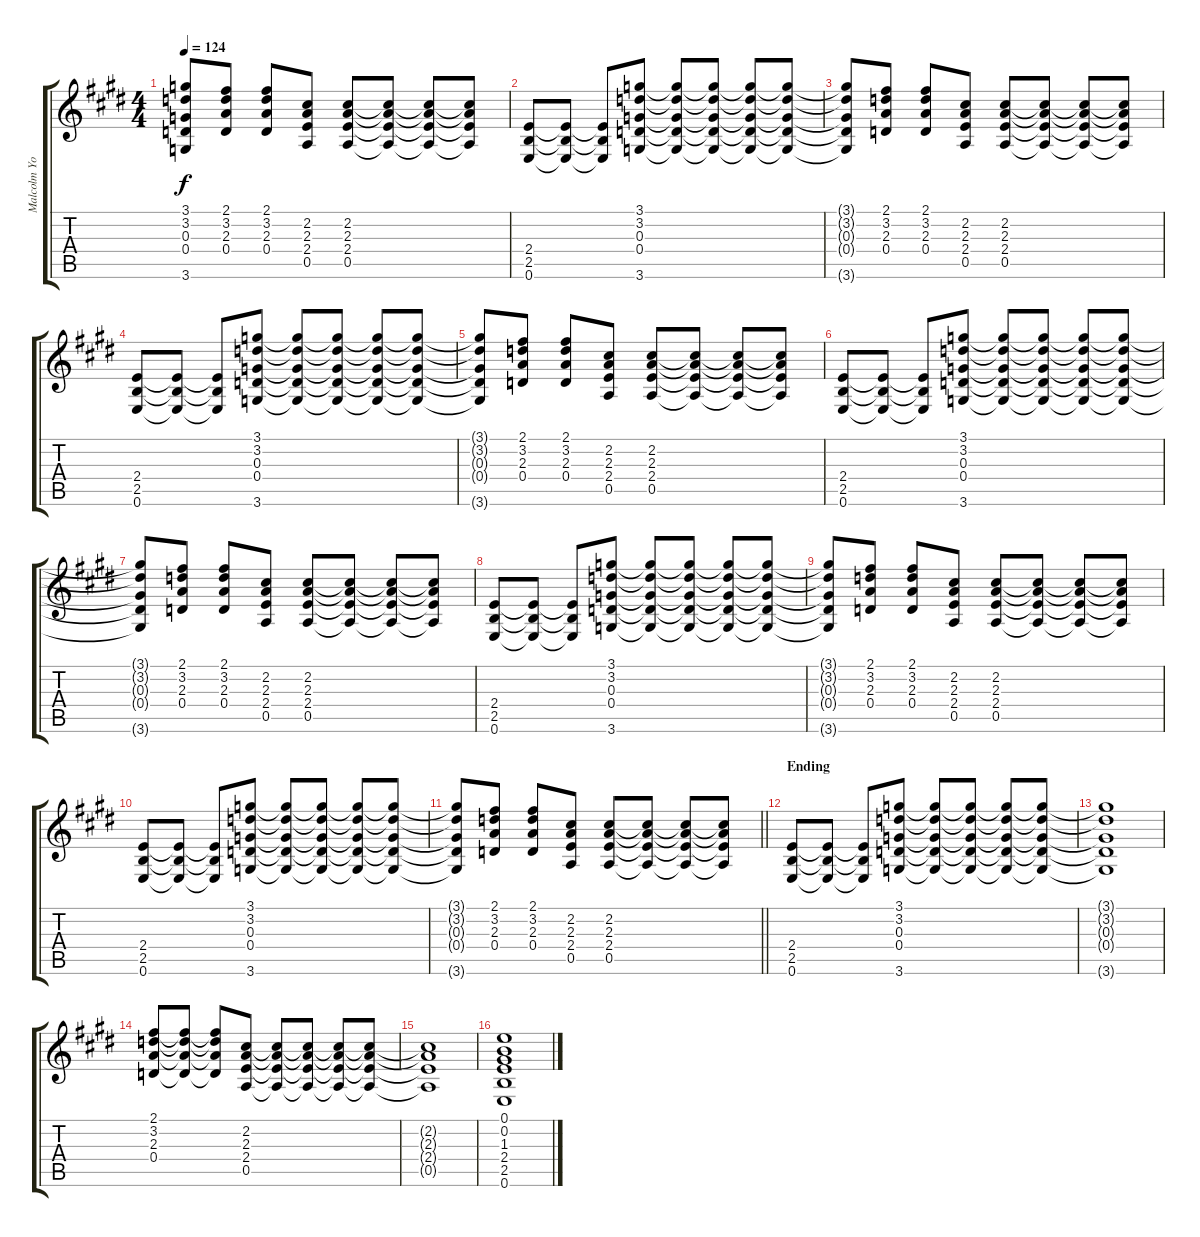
\track ("Malcolm Young (Rhythm Guitar)" "Malcolm Yo") {instrument overdrivenguitar}
\staff {score tabs}
\tuning (E4 B3 G3 D3 A2 E2) {hide}
\ts (4 4)
\tempo 124
\clef g2
\ks e
(3.1{t} 3.2{t} 0.3{t} 0.4{t} 3.6{t}).8{dy f} (2.1 3.2 2.3 0.4).8 (2.1 3.2 2.3 0.4).8 (2.2 2.3 2.4 0.5).8 (2.2 2.3 2.4 0.5).8 (2.2{t} 2.3{t} 2.4{t} 0.5{t}).8 (2.2{t} 2.3{t} 2.4{t} 0.5{t}).8 (2.2{t} 2.3{t} 2.4{t} 0.5{t}).8 |
(2.4 2.5 0.6).8 (2.4{t} 2.5{t} 0.6{t}).8 (2.4{t} 2.5{t} 0.6{t}).8 (3.1 3.2 0.3 0.4 3.6).8 (3.1{t} 3.2{t} 0.3{t} 0.4{t} 3.6{t}).8 (3.1{t} 3.2{t} 0.3{t} 0.4{t} 3.6{t}).8 (3.1{t} 3.2{t} 0.3{t} 0.4{t} 3.6{t}).8 (3.1{t} 3.2{t} 0.3{t} 0.4{t} 3.6{t}).8 |
(3.1{t} 3.2{t} 0.3{t} 0.4{t} 3.6{t}).8 (2.1 3.2 2.3 0.4).8 (2.1 3.2 2.3 0.4).8 (2.2 2.3 2.4 0.5).8 (2.2 2.3 2.4 0.5).8 (2.2{t} 2.3{t} 2.4{t} 0.5{t}).8 (2.2{t} 2.3{t} 2.4{t} 0.5{t}).8 (2.2{t} 2.3{t} 2.4{t} 0.5{t}).8 |
(2.4 2.5 0.6).8 (2.4{t} 2.5{t} 0.6{t}).8 (2.4{t} 2.5{t} 0.6{t}).8 (3.1 3.2 0.3 0.4 3.6).8 (3.1{t} 3.2{t} 0.3{t} 0.4{t} 3.6{t}).8 (3.1{t} 3.2{t} 0.3{t} 0.4{t} 3.6{t}).8 (3.1{t} 3.2{t} 0.3{t} 0.4{t} 3.6{t}).8 (3.1{t} 3.2{t} 0.3{t} 0.4{t} 3.6{t}).8 |
(3.1{t} 3.2{t} 0.3{t} 0.4{t} 3.6{t}).8 (2.1 3.2 2.3 0.4).8 (2.1 3.2 2.3 0.4).8 (2.2 2.3 2.4 0.5).8 (2.2 2.3 2.4 0.5).8 (2.2{t} 2.3{t} 2.4{t} 0.5{t}).8 (2.2{t} 2.3{t} 2.4{t} 0.5{t}).8 (2.2{t} 2.3{t} 2.4{t} 0.5{t}).8 |
(2.4 2.5 0.6).8{volume 13 balance 8} (2.4{t} 2.5{t} 0.6{t}).8 (2.4{t} 2.5{t} 0.6{t}).8 (3.1 3.2 0.3 0.4 3.6).8 (3.1{t} 3.2{t} 0.3{t} 0.4{t} 3.6{t}).8 (3.1{t} 3.2{t} 0.3{t} 0.4{t} 3.6{t}).8 (3.1{t} 3.2{t} 0.3{t} 0.4{t} 3.6{t}).8 (3.1{t} 3.2{t} 0.3{t} 0.4{t} 3.6{t}).8 |
(3.1{t} 3.2{t} 0.3{t} 0.4{t} 3.6{t}).8 (2.1 3.2 2.3 0.4).8 (2.1 3.2 2.3 0.4).8 (2.2 2.3 2.4 0.5).8 (2.2 2.3 2.4 0.5).8 (2.2{t} 2.3{t} 2.4{t} 0.5{t}).8 (2.2{t} 2.3{t} 2.4{t} 0.5{t}).8 (2.2{t} 2.3{t} 2.4{t} 0.5{t}).8 |
(2.4 2.5 0.6).8 (2.4{t} 2.5{t} 0.6{t}).8 (2.4{t} 2.5{t} 0.6{t}).8 (3.1 3.2 0.3 0.4 3.6).8 (3.1{t} 3.2{t} 0.3{t} 0.4{t} 3.6{t}).8 (3.1{t} 3.2{t} 0.3{t} 0.4{t} 3.6{t}).8 (3.1{t} 3.2{t} 0.3{t} 0.4{t} 3.6{t}).8 (3.1{t} 3.2{t} 0.3{t} 0.4{t} 3.6{t}).8 |
(3.1{t} 3.2{t} 0.3{t} 0.4{t} 3.6{t}).8 (2.1 3.2 2.3 0.4).8 (2.1 3.2 2.3 0.4).8 (2.2 2.3 2.4 0.5).8 (2.2 2.3 2.4 0.5).8 (2.2{t} 2.3{t} 2.4{t} 0.5{t}).8 (2.2{t} 2.3{t} 2.4{t} 0.5{t}).8 (2.2{t} 2.3{t} 2.4{t} 0.5{t}).8 |
(2.4 2.5 0.6).8{volume 13 balance 8} (2.4{t} 2.5{t} 0.6{t}).8 (2.4{t} 2.5{t} 0.6{t}).8 (3.1 3.2 0.3 0.4 3.6).8 (3.1{t} 3.2{t} 0.3{t} 0.4{t} 3.6{t}).8 (3.1{t} 3.2{t} 0.3{t} 0.4{t} 3.6{t}).8 (3.1{t} 3.2{t} 0.3{t} 0.4{t} 3.6{t}).8 (3.1{t} 3.2{t} 0.3{t} 0.4{t} 3.6{t}).8 |
\barLineRight lightlight
(3.1{t} 3.2{t} 0.3{t} 0.4{t} 3.6{t}).8 (2.1 3.2 2.3 0.4).8 (2.1 3.2 2.3 0.4).8 (2.2 2.3 2.4 0.5).8 (2.2 2.3 2.4 0.5).8 (2.2{t} 2.3{t} 2.4{t} 0.5{t}).8 (2.2{t} 2.3{t} 2.4{t} 0.5{t}).8 (2.2{t} 2.3{t} 2.4{t} 0.5{t}).8 |
\section ("" "Ending")
(2.4 2.5 0.6).8{volume 13 balance 8} (2.4{t} 2.5{t} 0.6{t}).8 (2.4{t} 2.5{t} 0.6{t}).8 (3.1 3.2 0.3 0.4 3.6).8 (3.1{t} 3.2{t} 0.3{t} 0.4{t} 3.6{t}).8 (3.1{t} 3.2{t} 0.3{t} 0.4{t} 3.6{t}).8 (3.1{t} 3.2{t} 0.3{t} 0.4{t} 3.6{t}).8 (3.1{t} 3.2{t} 0.3{t} 0.4{t} 3.6{t}).8 |
(3.1{t} 3.2{t} 0.3{t} 0.4{t} 3.6{t}).1 |
(2.1 3.2 2.3 0.4).8 (2.1{t} 3.2{t} 2.3{t} 0.4{t}).8 (2.1{t} 3.2{t} 2.3{t} 0.4{t}).8 (2.2 2.3 2.4 0.5).8 (2.2{t} 2.3{t} 2.4{t} 0.5{t}).8 (2.2{t} 2.3{t} 2.4{t} 0.5{t}).8 (2.2{t} 2.3{t} 2.4{t} 0.5{t}).8 (2.2{t} 2.3{t} 2.4{t} 0.5{t}).8 |
(2.2{t} 2.3{t} 2.4{t} 0.5{t}).1 |
(0.1 0.2 1.3 2.4 2.5 0.6).1
